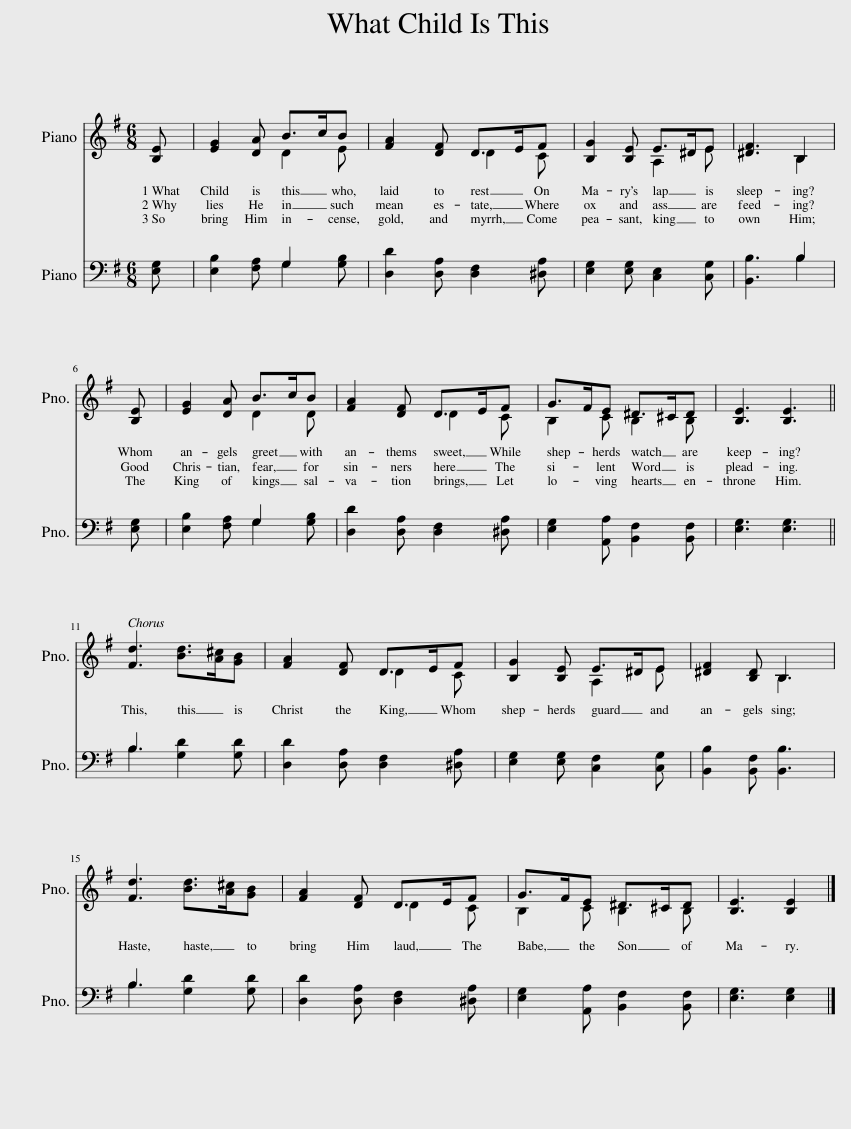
X:1
%%score ( 1 2 ) ( 3 4 )
L:1/8
M:6/8
I:linebreak $
K:G
V:1 treble
V:2 treble
V:3 bass
V:4 bass
V:1
 [B,E] | [EG]2 [DA] B>cB | [FA]2 [DF] D>EF | [B,G]2 [B,E] E>^DE | [^DF]3 B,2 |$ %5
 [B,E] | [EG]2 [DA] B>cB | [FA]2 [DF] D>EF | G>FE ^D>^CD | [B,E]3 [B,E]3 ||$ %10
 [Fd]3 [Bd]>[A^c][GB] | [FA]2 [DF] D>EF | [B,G]2 [B,E] E>^DE | [^DF]2 [B,D] B,3 |$ [Fd]3 [Bd]>[A^c][GB] | %15
 [FA]2 [DF] D>EF | G>FE ^D>^CD | [B,E]3 [B,E]2 |] %18
V:2
 x | x3 D2 E | x3 D2 C | x3 A,2 E | x3 B,2 |$ %5
 x | x3 D2 D | x3 D2 C | B,2 C B,2 B, | x6 ||$ %10
 x6 | x3 D2 C | x3 A,2 E | x3 B,3 |$ x6 | %15
 x3 D2 C | B,2 C B,2 B, | x5 |] %18
V:3
 [E,G,] | [E,B,]2 [F,A,] G,2 [G,B,] | [D,D]2 [D,A,] [D,F,]2 [^D,A,] | [E,G,]2 [E,G,] [C,E,]2 [C,G,] | [B,,B,]3 B,2 |$ %5
 [E,G,] | [E,B,]2 [F,A,] G,2 [G,B,] | [D,D]2 [D,A,] [D,F,]2 [^D,A,] | [E,G,]2 [A,,A,] [B,,F,]2 [B,,F,] | [E,G,]3 [E,G,]3 ||$ %10
 B,3 [G,D]2 [G,D] | [D,D]2 [D,A,] [D,F,]2 [^D,A,] | [E,G,]2 [E,G,] [C,F,]2 [C,G,] | [B,,B,]2 [B,,F,] [B,,B,]3 |$ B,3 [G,D]2 [G,D] | %15
 [D,D]2 [D,A,] [D,F,]2 [^D,A,] | [E,G,]2 [A,,A,] [B,,F,]2 [B,,F,] | [E,G,]3 [E,G,]2 |] %18
V:4
 x | x3 G,2 x | x6 | x6 | x3 B,2 |$ %5
 x | x3 G,2 x | x6 | x6 | x6 ||$ %10
 B,3 x3 | x6 | x6 | x6 |$ B,3 x3 | %15
 x6 | x6 | x5 |] %18
